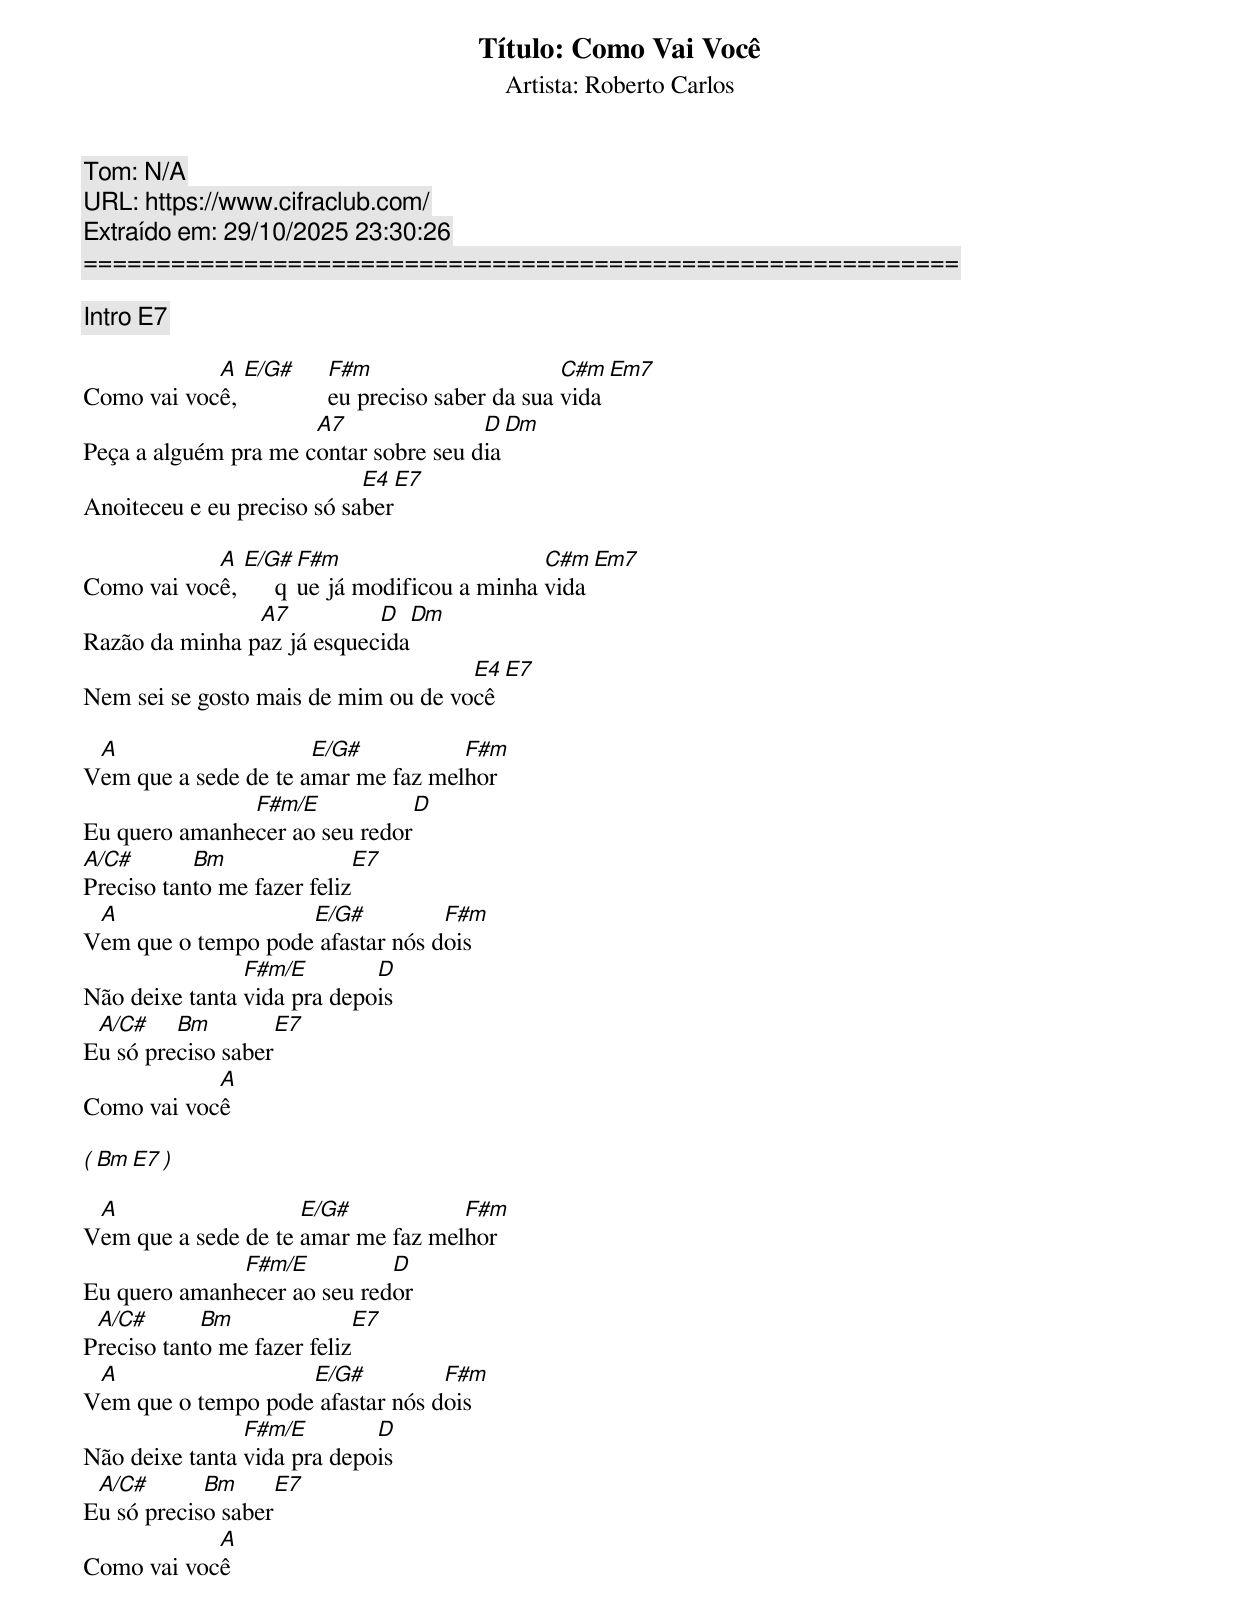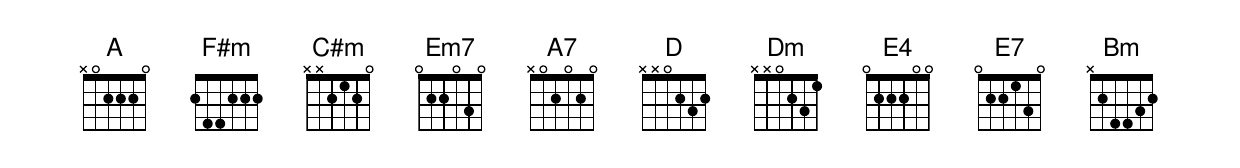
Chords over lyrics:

Título: Como Vai Você
Artista: Roberto Carlos
Tom: N/A
URL: https://www.cifraclub.com/
Extraído em: 29/10/2025 23:30:26
============================================================

[Intro] E7

            A  E/G# F#m                     C#m  Em7
Como vai você,      eu preciso saber da sua vida
                      A7               D  Dm
Peça a alguém pra me contar sobre seu dia
                            E4  E7
Anoiteceu e eu preciso só saber

            A  E/G#  F#m                     C#m  Em7
Como vai você,      que já modificou a minha vida
                A7          D     Dm
Razão da minha paz já esquecida
                                     E4  E7
Nem sei se gosto mais de mim ou de você

 A                    E/G#          F#m
Vem que a sede de te amar me faz melhor
               F#m/E           D
Eu quero amanhecer ao seu redor
A/C#       Bm                E7
Preciso tanto me fazer feliz
 A                  E/G#          F#m
Vem que o tempo pode afastar nós dois
                F#m/E        D
Não deixe tanta vida pra depois
 A/C#    Bm         E7
Eu só preciso saber
            A
Como vai você

( Bm  E7 )

 A                   E/G#           F#m
Vem que a sede de te amar me faz melhor
              F#m/E          D
Eu quero amanhecer ao seu redor
 A/C#       Bm                  E7
Preciso tanto me fazer feliz
 A                  E/G#          F#m
Vem que o tempo pode afastar nós dois
                F#m/E        D
Não deixe tanta vida pra depois
 A/C#       Bm            E7
Eu só preciso saber
            A
Como vai você
